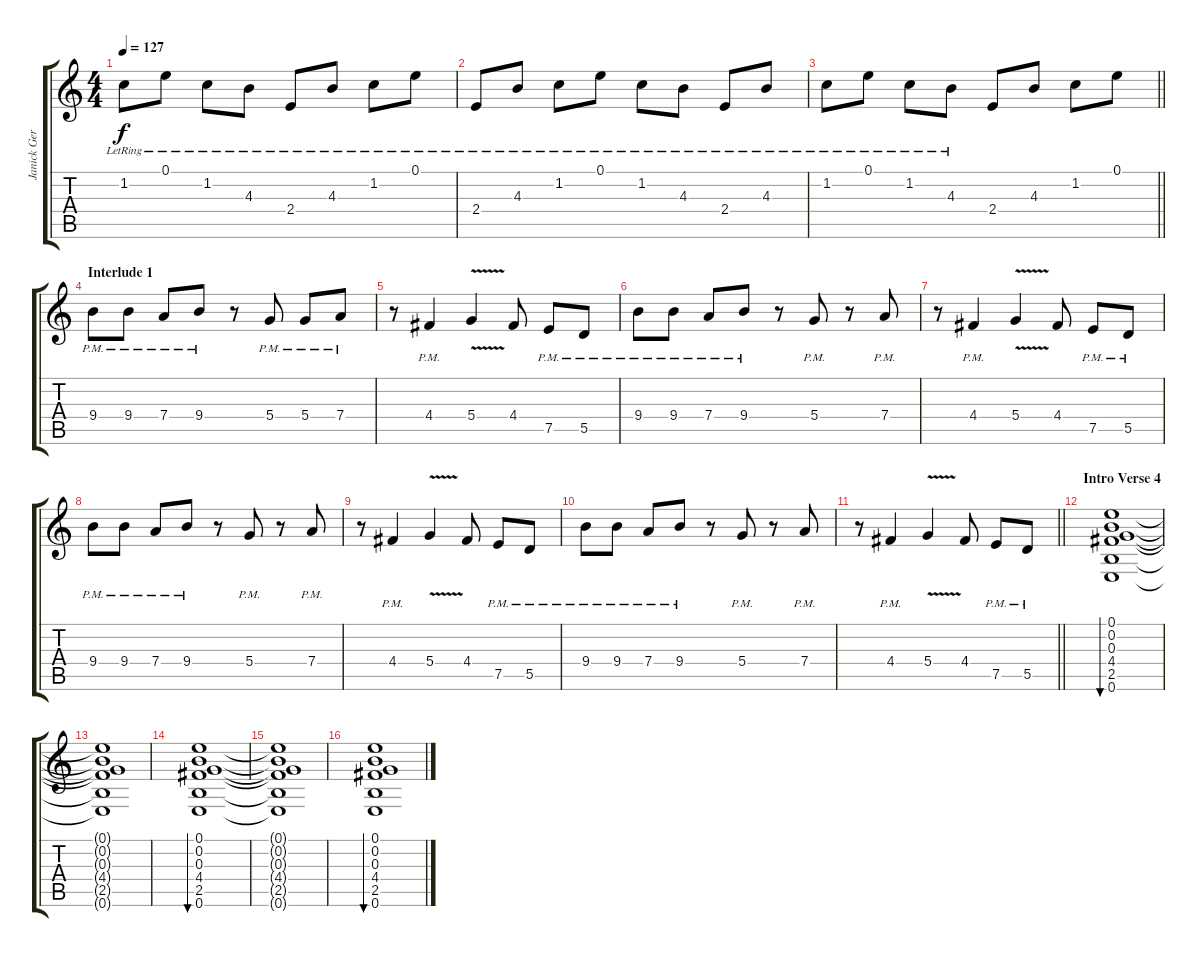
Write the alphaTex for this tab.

\track ("Janick Gers" "Janick Ger") {instrument overdrivenguitar}
\staff {score tabs}
\tuning (E4 B3 G3 D3 A2 E2) {hide}
\ts (4 4)
\tempo 127
\clef g2
\ks c
1.2{lr}.8{dy f} 0.1{lr}.8 1.2{lr}.8 4.3{lr}.8 2.4{lr}.8 4.3{lr}.8 1.2{lr}.8 0.1{lr}.8 |
2.4{lr}.8 4.3{lr}.8 1.2{lr}.8 0.1{lr}.8 1.2{lr}.8 4.3{lr}.8 2.4{lr}.8 4.3{lr}.8 |
\barLineRight lightlight
1.2{lr}.8 0.1{lr}.8 1.2{lr}.8 4.3{lr}.8 2.4.8 4.3.8 1.2.8 0.1.8 |
\section ("" "Interlude 1")
9.4{pm}.8{instrument overdrivenguitar} 9.4{pm}.8 7.4{pm}.8 9.4{pm}.8 r.8 5.4{pm}.8 5.4{pm}.8 7.4{pm}.8 |
r.8 4.4{pm}.4 5.4{v}.4 4.4.8 7.5{pm}.8 5.5{pm}.8 |
9.4{pm}.8 9.4{pm}.8 7.4{pm}.8 9.4{pm}.8 r.8 5.4{pm}.8 r.8 7.4{pm}.8 |
r.8 4.4{pm}.4 5.4{v}.4 4.4.8 7.5{pm}.8 5.5{pm}.8 |
9.4{pm}.8 9.4{pm}.8 7.4{pm}.8 9.4{pm}.8 r.8 5.4{pm}.8 r.8 7.4{pm}.8 |
r.8 4.4{pm}.4 5.4{v}.4 4.4.8 7.5{pm}.8 5.5{pm}.8 |
9.4{pm}.8 9.4{pm}.8 7.4{pm}.8 9.4{pm}.8 r.8 5.4{pm}.8 r.8 7.4{pm}.8 |
\barLineRight lightlight
r.8 4.4{pm}.4 5.4{v}.4 4.4.8 7.5{pm}.8 5.5{pm}.8 |
\section ("" "Intro Verse 4")
(0.1 0.2 0.3 4.4 2.5 0.6).1{bu 240 instrument electricguitarclean} |
(0.1{t} 0.2{t} 0.3{t} 4.4{t} 2.5{t} 0.6{t}).1 |
(0.1 0.2 0.3 4.4 2.5 0.6).1{bu 240} |
(0.1{t} 0.2{t} 0.3{t} 4.4{t} 2.5{t} 0.6{t}).1 |
(0.1 0.2 0.3 4.4 2.5 0.6).1{bu 240}
